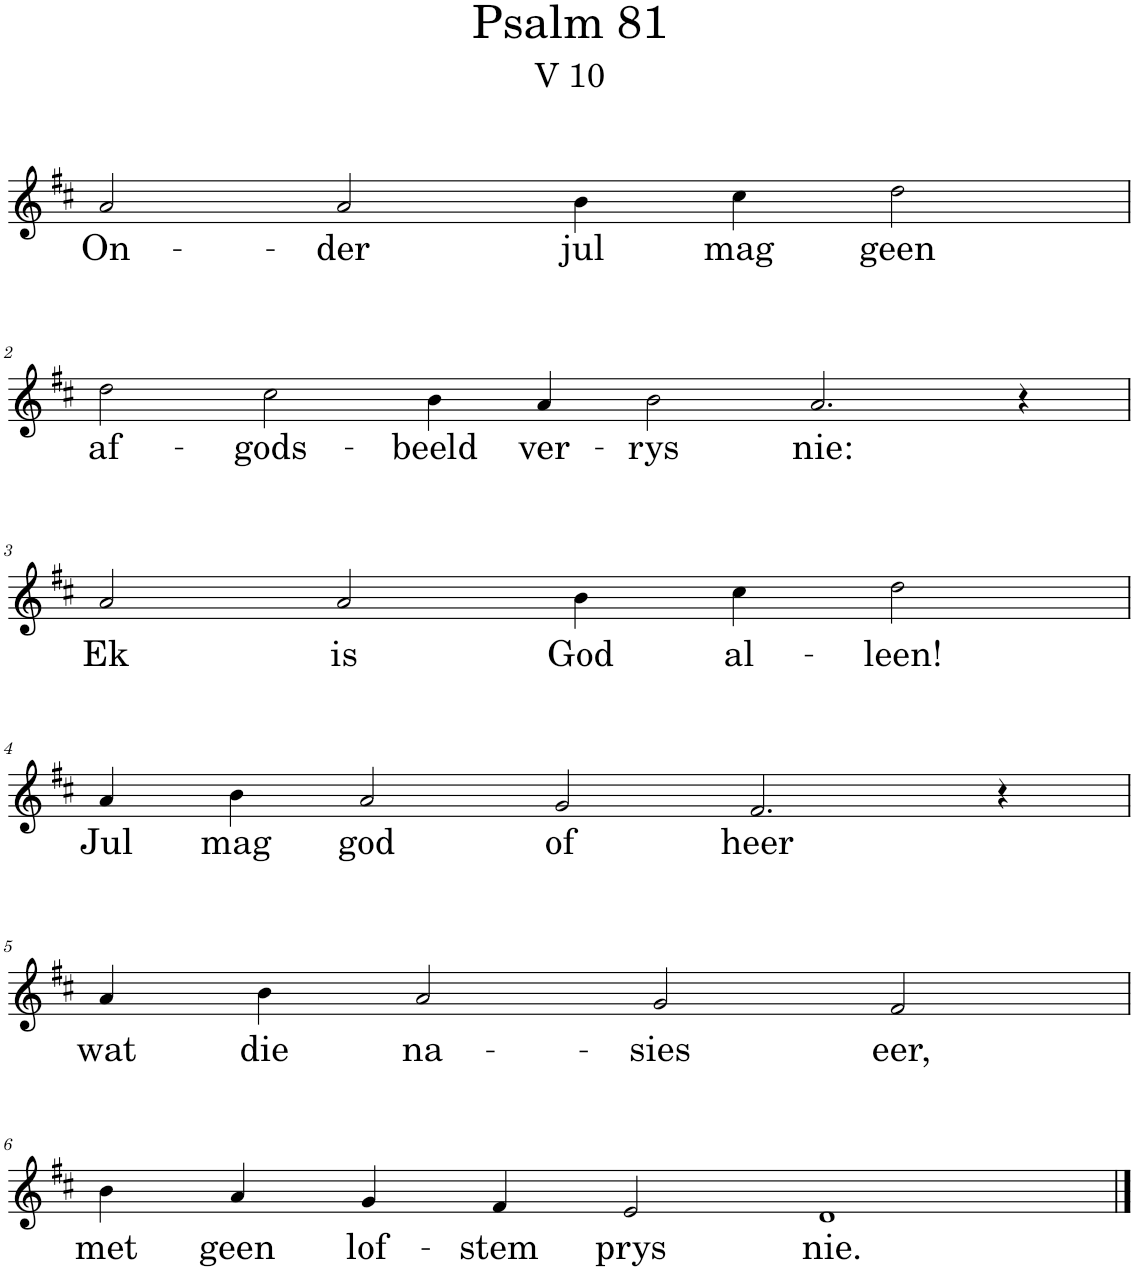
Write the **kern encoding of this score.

**kern	**text
*part1	*part1
*staff1	*staff1
*I"Pipe Organ	*
*I'Org.	*
*clefG2	*
*k[f#c#]	*
*M8/4	*
=1	=1
!	!LO:LY:b
2a/	On-
!	!LO:LY:b
2a/	-der
!	!LO:LY:b
4b\	jul
!	!LO:LY:b
4cc#\	mag
!	!LO:LY:b
2dd\	geen
!!LO:LB:g=z
=2	=2
*M12/4	*
!	!LO:LY:b
2dd\	af-
!	!LO:LY:b
2cc#\	-gods-
!	!LO:LY:b
4b\	-beeld
!	!LO:LY:b
4a/	ver-
!	!LO:LY:b
2b\	-rys
!	!LO:LY:b
2.a/	nie:
4r	.
!!LO:LB:g=z
=3	=3
*M8/4	*
!	!LO:LY:b
2a/	Ek
!	!LO:LY:b
2a/	is
!	!LO:LY:b
4b\	God
!	!LO:LY:b
4cc#\	al-
!	!LO:LY:b
2dd\	-leen!
!!LO:LB:g=z
=4	=4
*M10/4	*
!	!LO:LY:b
4a/	Jul
!	!LO:LY:b
4b\	mag
!	!LO:LY:b
2a/	god
!	!LO:LY:b
2g/	of
!	!LO:LY:b
2.f#/	heer
4r	.
!!LO:LB:g=z
=5	=5
*M8/4	*
!	!LO:LY:b
4a/	wat
!	!LO:LY:b
4b\	die
!	!LO:LY:b
2a/	na-
!	!LO:LY:b
2g/	-sies
!	!LO:LY:b
2f#/	eer,
!!LO:LB:g=z
=6	=6
*M10/4	*
!	!LO:LY:b
4b\	met
!	!LO:LY:b
4a/	geen
!	!LO:LY:b
4g/	lof-
!	!LO:LY:b
4f#/	-stem
!	!LO:LY:b
2e/	prys
!	!LO:LY:b
1d	nie.
==	==
*-	*-
